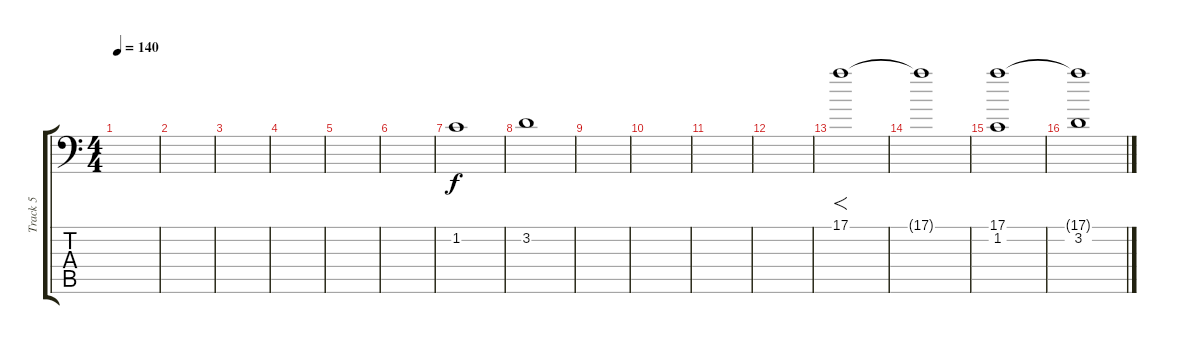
\track ("Track 5" "Track 5") {instrument stringensemble2}
\staff {score tabs}
\tuning (E4 B3 G3 Gb2 B1 G1) {hide}
\ts (4 4)
\tempo 140
\clef f4
\ks c
|
|
|
|
|
|
1.2.1 |
3.2.1 |
|
|
|
|
17.1.1{f} |
17.1{t}.1 |
(17.1 1.2).1{instrument stringensemble1} |
(17.1{t} 3.2).1
